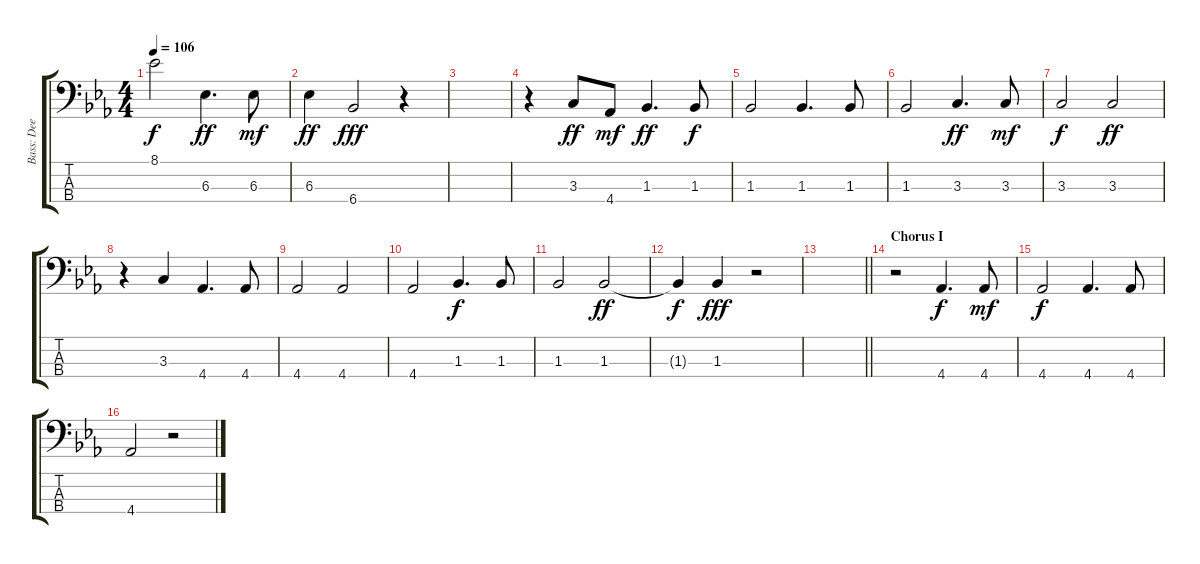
\track ("Bass: Dee" "Bass: Dee") {instrument fretlessbass}
\staff {score tabs}
\tuning (G2 D2 A1 E1) {hide}
\ts (4 4)
\tempo 106
\clef f4
\ks eb
8.1{t}.2{dy f} 6.3.4{d dy ff} 6.3.8{dy mf} |
6.3.4{dy ff} 6.4.2{dy fff} r.4 |
|
r.4 3.3.8{dy ff} 4.4.8{dy mf} 1.3.4{d dy ff} 1.3.8{dy f} |
1.3.2 1.3.4{d} 1.3.8 |
1.3.2 3.3.4{d dy ff} 3.3.8{dy mf} |
3.3.2{dy f} 3.3.2{dy ff} |
r.4 3.3.4 4.4.4{d} 4.4.8 |
4.4.2 4.4.2 |
4.4.2 1.3.4{d dy f} 1.3.8 |
1.3.2 1.3.2{dy ff} |
1.3{t}.4{dy f} 1.3.4{dy fff} r.2 |
\barLineRight lightlight
|
\section ("" "Chorus I")
r.2 4.4.4{d dy f} 4.4.8{dy mf} |
4.4.2{dy f} 4.4.4{d} 4.4.8 |
4.4.2 r.2
